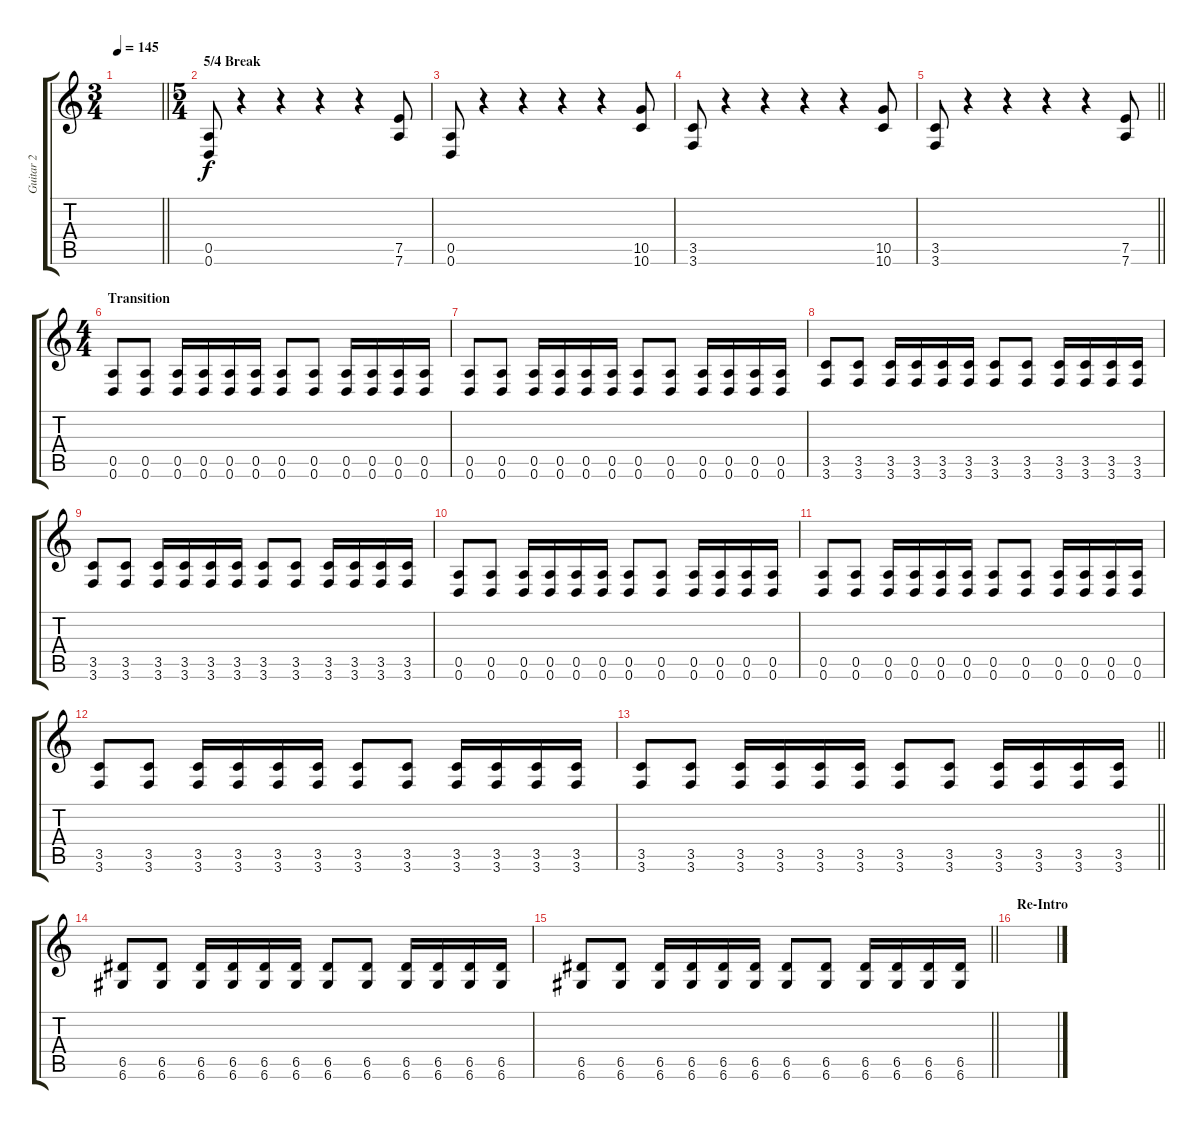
\track ("Guitar 2" "Guitar 2") {instrument distortionguitar}
\staff {score tabs}
\tuning (E4 B3 G3 D3 A2 D2) {hide}
\ts (3 4)
\tempo 145
\clef g2
\barLineRight lightlight
\ks c
|
\ts (5 4)
\section ("" "5/4 Break")
(0.5 0.6).8 r.4 r.4 r.4 r.4 (7.5 7.6).8 |
(0.5 0.6).8 r.4 r.4 r.4 r.4 (10.5 10.6).8 |
(3.5 3.6).8 r.4 r.4 r.4 r.4 (10.5 10.6).8 |
\barLineRight lightlight
(3.5 3.6).8 r.4 r.4 r.4 r.4 (7.5 7.6).8 |
\ts (4 4)
\section ("" "Transition")
(0.5 0.6).8 (0.5 0.6).8 (0.5 0.6).16 (0.5 0.6).16 (0.5 0.6).16 (0.5 0.6).16 (0.5 0.6).8 (0.5 0.6).8 (0.5 0.6).16 (0.5 0.6).16 (0.5 0.6).16 (0.5 0.6).16 |
(0.5 0.6).8 (0.5 0.6).8 (0.5 0.6).16 (0.5 0.6).16 (0.5 0.6).16 (0.5 0.6).16 (0.5 0.6).8 (0.5 0.6).8 (0.5 0.6).16 (0.5 0.6).16 (0.5 0.6).16 (0.5 0.6).16 |
(3.5 3.6).8 (3.5 3.6).8 (3.5 3.6).16 (3.5 3.6).16 (3.5 3.6).16 (3.5 3.6).16 (3.5 3.6).8 (3.5 3.6).8 (3.5 3.6).16 (3.5 3.6).16 (3.5 3.6).16 (3.5 3.6).16 |
(3.5 3.6).8 (3.5 3.6).8 (3.5 3.6).16 (3.5 3.6).16 (3.5 3.6).16 (3.5 3.6).16 (3.5 3.6).8 (3.5 3.6).8 (3.5 3.6).16 (3.5 3.6).16 (3.5 3.6).16 (3.5 3.6).16 |
(0.5 0.6).8 (0.5 0.6).8 (0.5 0.6).16 (0.5 0.6).16 (0.5 0.6).16 (0.5 0.6).16 (0.5 0.6).8 (0.5 0.6).8 (0.5 0.6).16 (0.5 0.6).16 (0.5 0.6).16 (0.5 0.6).16 |
(0.5 0.6).8 (0.5 0.6).8 (0.5 0.6).16 (0.5 0.6).16 (0.5 0.6).16 (0.5 0.6).16 (0.5 0.6).8 (0.5 0.6).8 (0.5 0.6).16 (0.5 0.6).16 (0.5 0.6).16 (0.5 0.6).16 |
(3.5 3.6).8 (3.5 3.6).8 (3.5 3.6).16 (3.5 3.6).16 (3.5 3.6).16 (3.5 3.6).16 (3.5 3.6).8 (3.5 3.6).8 (3.5 3.6).16 (3.5 3.6).16 (3.5 3.6).16 (3.5 3.6).16 |
\barLineRight lightlight
(3.5 3.6).8 (3.5 3.6).8 (3.5 3.6).16 (3.5 3.6).16 (3.5 3.6).16 (3.5 3.6).16 (3.5 3.6).8 (3.5 3.6).8 (3.5 3.6).16 (3.5 3.6).16 (3.5 3.6).16 (3.5 3.6).16 |
(6.5 6.6).8 (6.5 6.6).8 (6.5 6.6).16 (6.5 6.6).16 (6.5 6.6).16 (6.5 6.6).16 (6.5 6.6).8 (6.5 6.6).8 (6.5 6.6).16 (6.5 6.6).16 (6.5 6.6).16 (6.5 6.6).16 |
\barLineRight lightlight
(6.5 6.6).8 (6.5 6.6).8 (6.5 6.6).16 (6.5 6.6).16 (6.5 6.6).16 (6.5 6.6).16 (6.5 6.6).8 (6.5 6.6).8 (6.5 6.6).16 (6.5 6.6).16 (6.5 6.6).16 (6.5 6.6).16 |
\section ("" "Re-Intro")
